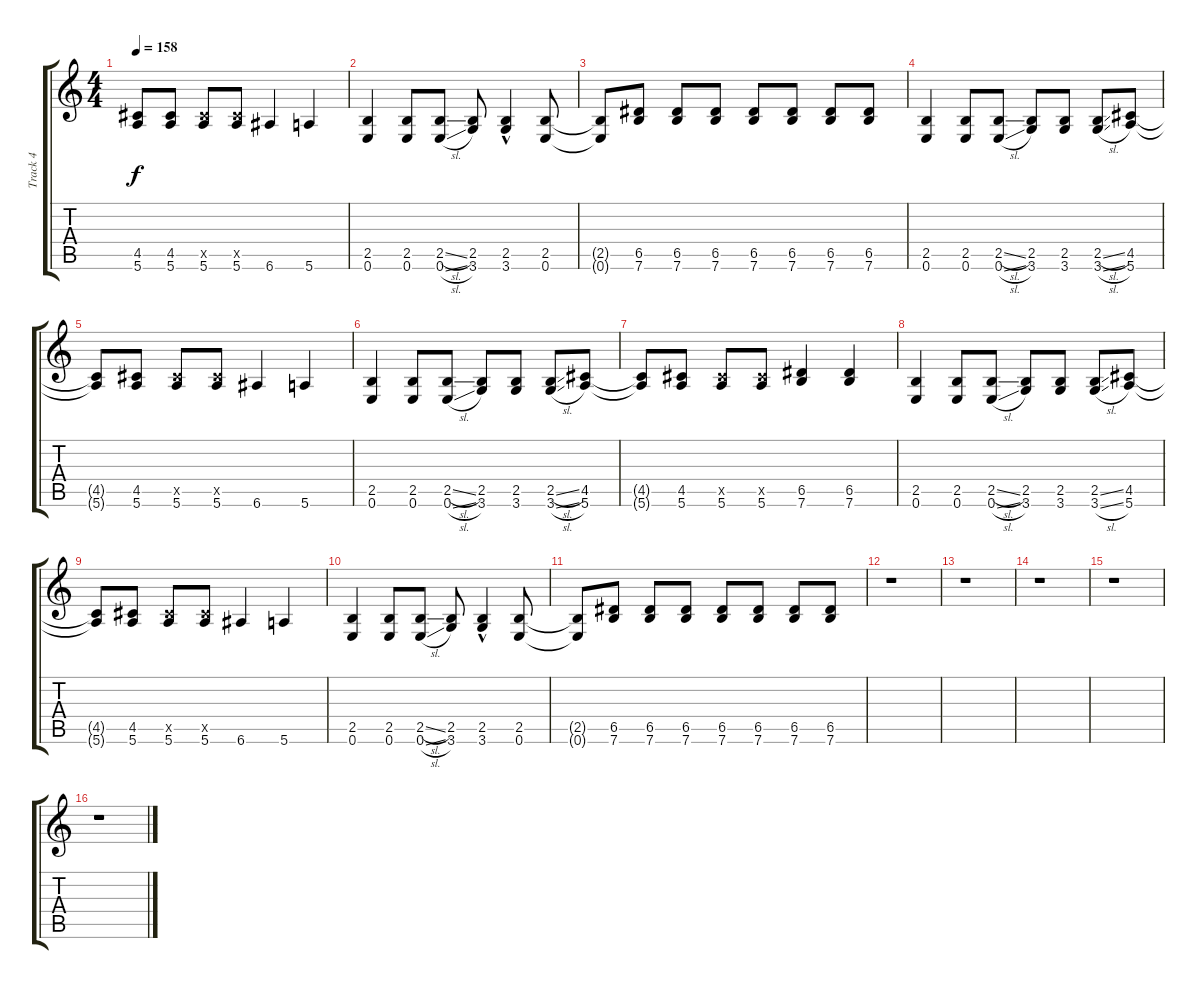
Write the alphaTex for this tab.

\track ("Track 4" "Track 4") {instrument acousticguitarsteel}
\staff {score tabs}
\tuning (E4 B3 G3 D3 A2 E2) {hide}
\ts (4 4)
\tempo 158
\clef g2
\ks c
(4.5{t} 5.6{t}).8{dy f} (4.5 5.6).8 (4.5{x} 5.6).8 (4.5{x} 5.6).8 6.6.4 5.6.4 |
(2.5 0.6).4 (2.5 0.6).8 (2.5{sl} 0.6{sl}).8 (2.5 3.6).8 (2.5{hac} 3.6).4 (2.5 0.6).8 |
(2.5{t} 0.6{t}).8 (6.5 7.6).8 (6.5 7.6).8 (6.5 7.6).8 (6.5 7.6).8 (6.5 7.6).8 (6.5 7.6).8 (6.5 7.6).8 |
(2.5 0.6).4 (2.5 0.6).8 (2.5{sl} 0.6{sl}).8 (2.5 3.6).8 (2.5 3.6).8 (2.5{sl} 3.6{sl}).8 (4.5 5.6).8 |
(4.5{t} 5.6{t}).8 (4.5 5.6).8 (4.5{x} 5.6).8 (4.5{x} 5.6).8 6.6.4 5.6.4 |
(2.5 0.6).4 (2.5 0.6).8 (2.5{sl} 0.6{sl}).8 (2.5 3.6).8 (2.5 3.6).8 (2.5{sl} 3.6{sl}).8 (4.5 5.6).8 |
(4.5{t} 5.6{t}).8 (4.5 5.6).8 (4.5{x} 5.6).8 (4.5{x} 5.6).8 (6.5 7.6).4 (6.5 7.6).4 |
(2.5 0.6).4 (2.5 0.6).8 (2.5{sl} 0.6{sl}).8 (2.5 3.6).8 (2.5 3.6).8 (2.5{ss} 3.6{sl}).8 (4.5 5.6).8 |
(4.5{t} 5.6{t}).8 (4.5 5.6).8 (4.5{x} 5.6).8 (4.5{x} 5.6).8 6.6.4 5.6.4 |
(2.5 0.6).4 (2.5 0.6).8 (2.5{sl} 0.6{sl}).8 (2.5 3.6).8 (2.5{hac} 3.6).4 (2.5 0.6).8 |
(2.5{t} 0.6{t}).8 (6.5 7.6).8 (6.5 7.6).8 (6.5 7.6).8 (6.5 7.6).8 (6.5 7.6).8 (6.5 7.6).8 (6.5 7.6).8 |
r.1 |
r.1 |
r.1 |
r.1 |
r.1
